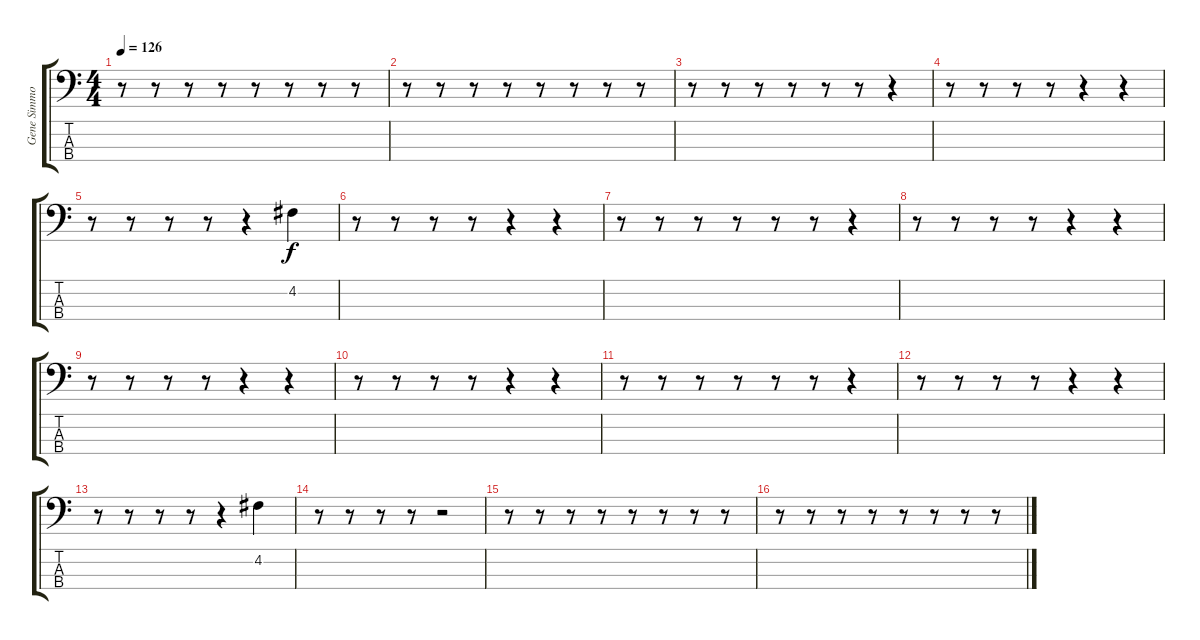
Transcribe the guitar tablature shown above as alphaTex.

\track ("Gene Simmons" "Gene Simmo") {instrument electricbasspick}
\staff {score tabs}
\tuning (G2 D2 A1 E1) {hide}
\ts (4 4)
\tempo 126
\clef f4
\ks c
r.8{dy f} r.8 r.8 r.8 r.8 r.8 r.8 r.8 |
r.8 r.8 r.8 r.8 r.8 r.8 r.8 r.8 |
r.8 r.8 r.8 r.8 r.8 r.8 r.4 |
r.8 r.8 r.8 r.8 r.4 r.4 |
r.8 r.8 r.8 r.8 r.4 4.2.4 |
r.8 r.8 r.8 r.8 r.4 r.4 |
r.8 r.8 r.8 r.8 r.8 r.8 r.4 |
r.8 r.8 r.8 r.8 r.4 r.4 |
r.8 r.8 r.8 r.8 r.4 r.4 |
r.8 r.8 r.8 r.8 r.4 r.4 |
r.8 r.8 r.8 r.8 r.8 r.8 r.4 |
r.8 r.8 r.8 r.8 r.4 r.4 |
r.8 r.8 r.8 r.8 r.4 4.2.4 |
r.8 r.8 r.8 r.8 r.2 |
r.8 r.8 r.8 r.8 r.8 r.8 r.8 r.8 |
r.8 r.8 r.8 r.8 r.8 r.8 r.8 r.8
